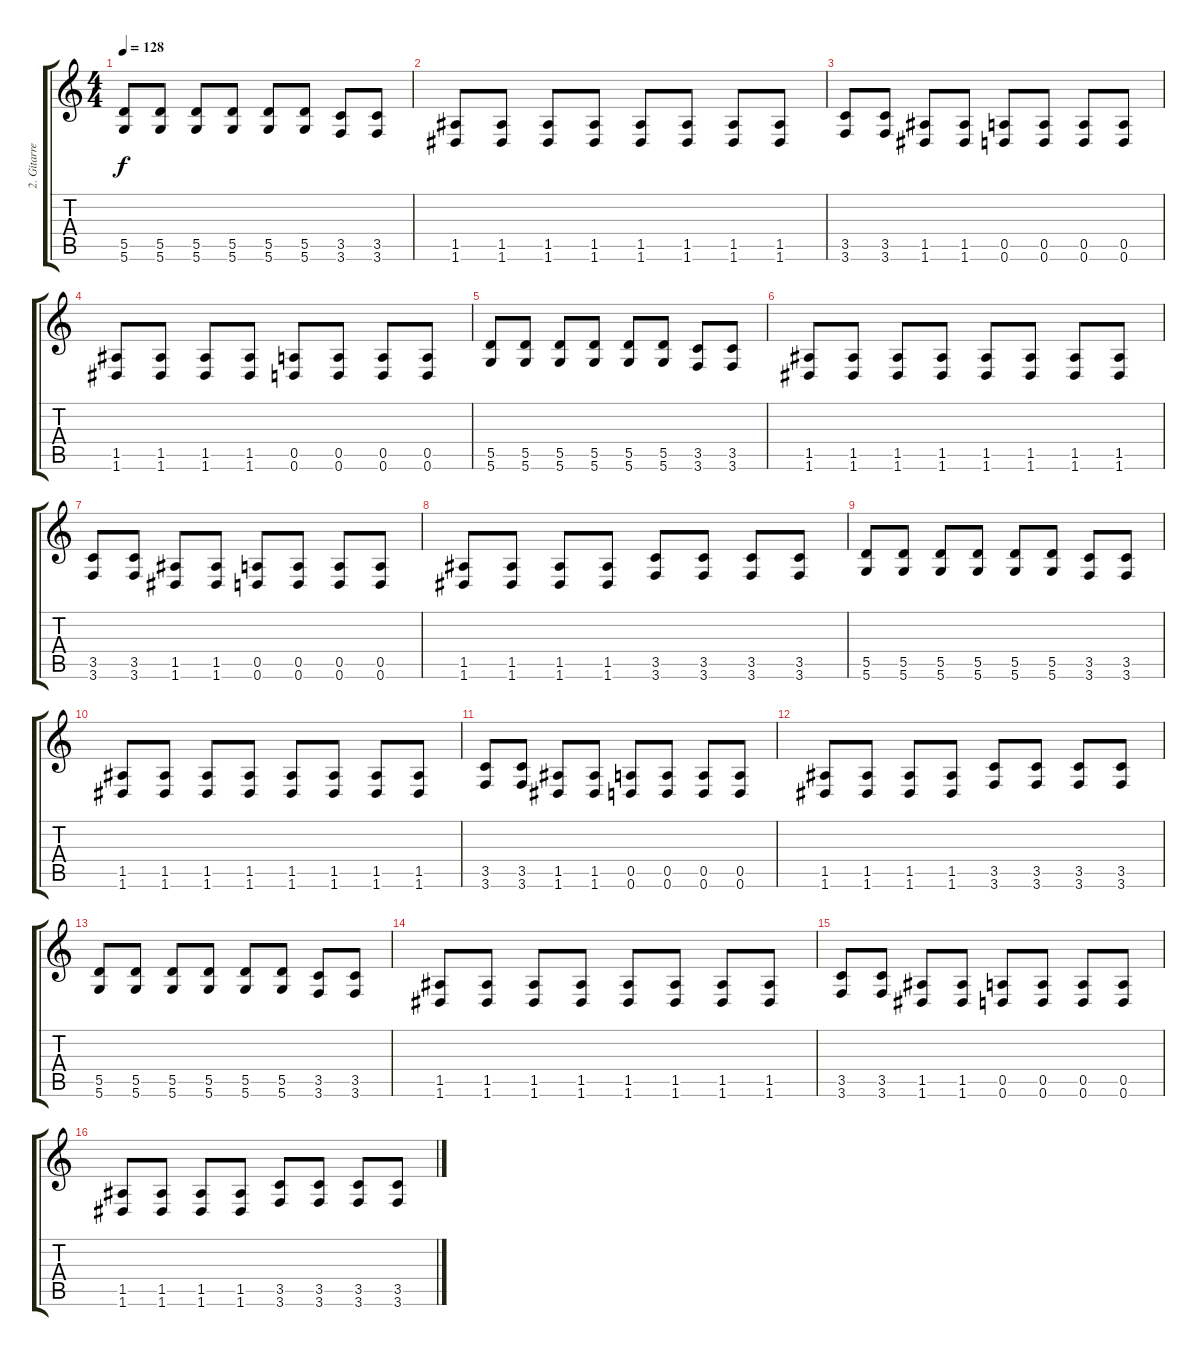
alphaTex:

\track ("2. Gitarre" "2. Gitarre") {instrument overdrivenguitar}
\staff {score tabs}
\tuning (E4 B3 G3 D3 A2 D2) {hide}
\ts (4 4)
\tempo 128
\clef g2
\ks c
(5.5 5.6).8{dy f} (5.5 5.6).8 (5.5 5.6).8 (5.5 5.6).8 (5.5 5.6).8 (5.5 5.6).8 (3.5 3.6).8 (3.5 3.6).8 |
(1.5 1.6).8 (1.5 1.6).8 (1.5 1.6).8 (1.5 1.6).8 (1.5 1.6).8 (1.5 1.6).8 (1.5 1.6).8 (1.5 1.6).8 |
(3.5 3.6).8 (3.5 3.6).8 (1.5 1.6).8 (1.5 1.6).8 (0.5 0.6).8 (0.5 0.6).8 (0.5 0.6).8 (0.5 0.6).8 |
(1.5 1.6).8 (1.5 1.6).8 (1.5 1.6).8 (1.5 1.6).8 (0.5 0.6).8 (0.5 0.6).8 (0.5 0.6).8 (0.5 0.6).8 |
(5.5 5.6).8 (5.5 5.6).8 (5.5 5.6).8 (5.5 5.6).8 (5.5 5.6).8 (5.5 5.6).8 (3.5 3.6).8 (3.5 3.6).8 |
(1.5 1.6).8 (1.5 1.6).8 (1.5 1.6).8 (1.5 1.6).8 (1.5 1.6).8 (1.5 1.6).8 (1.5 1.6).8 (1.5 1.6).8 |
(3.5 3.6).8 (3.5 3.6).8 (1.5 1.6).8 (1.5 1.6).8 (0.5 0.6).8 (0.5 0.6).8 (0.5 0.6).8 (0.5 0.6).8 |
(1.5 1.6).8 (1.5 1.6).8 (1.5 1.6).8 (1.5 1.6).8 (3.5 3.6).8 (3.5 3.6).8 (3.5 3.6).8 (3.5 3.6).8 |
(5.5 5.6).8 (5.5 5.6).8 (5.5 5.6).8 (5.5 5.6).8 (5.5 5.6).8 (5.5 5.6).8 (3.5 3.6).8 (3.5 3.6).8 |
(1.5 1.6).8 (1.5 1.6).8 (1.5 1.6).8 (1.5 1.6).8 (1.5 1.6).8 (1.5 1.6).8 (1.5 1.6).8 (1.5 1.6).8 |
(3.5 3.6).8 (3.5 3.6).8 (1.5 1.6).8 (1.5 1.6).8 (0.5 0.6).8 (0.5 0.6).8 (0.5 0.6).8 (0.5 0.6).8 |
(1.5 1.6).8 (1.5 1.6).8 (1.5 1.6).8 (1.5 1.6).8 (3.5 3.6).8 (3.5 3.6).8 (3.5 3.6).8 (3.5 3.6).8 |
(5.5 5.6).8 (5.5 5.6).8 (5.5 5.6).8 (5.5 5.6).8 (5.5 5.6).8 (5.5 5.6).8 (3.5 3.6).8 (3.5 3.6).8 |
(1.5 1.6).8 (1.5 1.6).8 (1.5 1.6).8 (1.5 1.6).8 (1.5 1.6).8 (1.5 1.6).8 (1.5 1.6).8 (1.5 1.6).8 |
(3.5 3.6).8 (3.5 3.6).8 (1.5 1.6).8 (1.5 1.6).8 (0.5 0.6).8 (0.5 0.6).8 (0.5 0.6).8 (0.5 0.6).8 |
(1.5 1.6).8 (1.5 1.6).8 (1.5 1.6).8 (1.5 1.6).8 (3.5 3.6).8 (3.5 3.6).8 (3.5 3.6).8 (3.5 3.6).8
